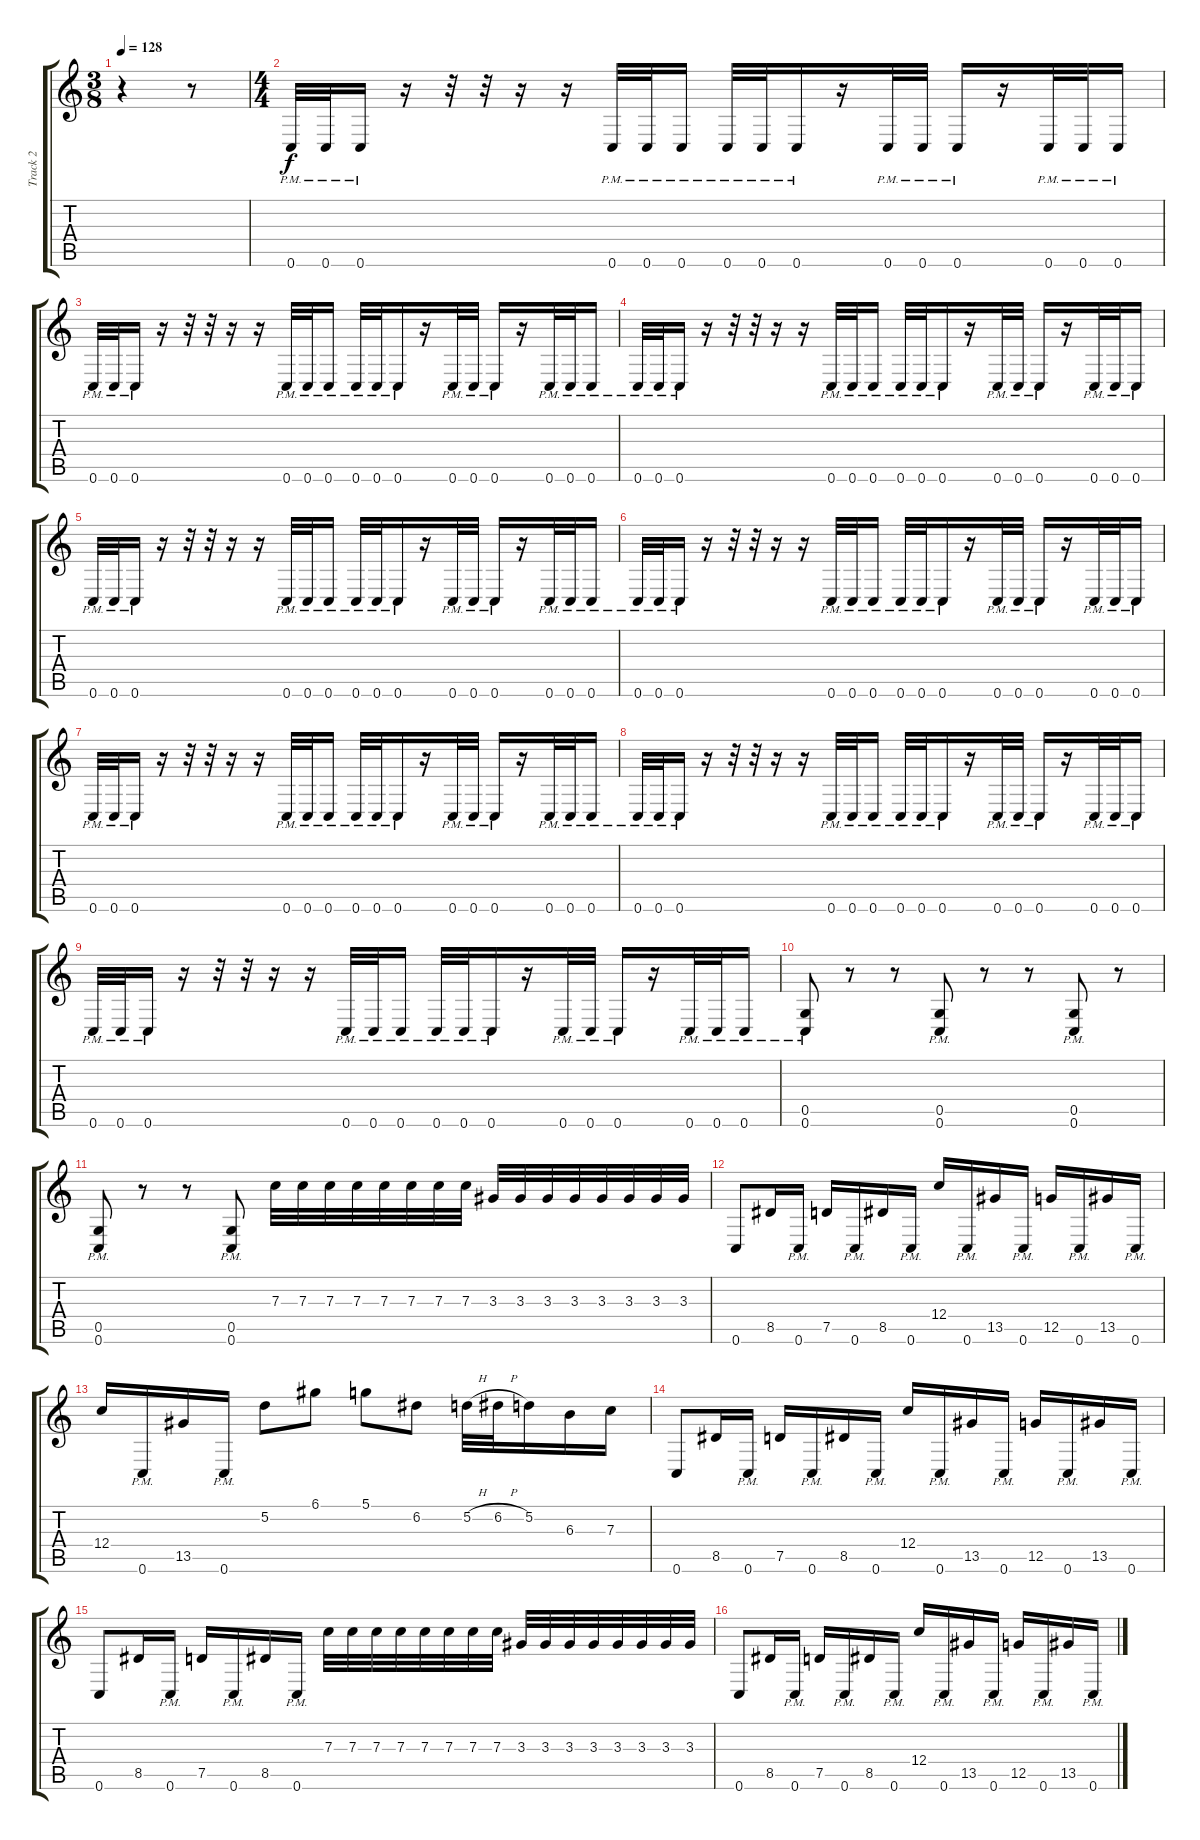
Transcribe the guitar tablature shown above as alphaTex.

\track ("Track 2" "Track 2") {instrument distortionguitar}
\staff {score tabs}
\tuning (D4 A3 F3 C3 G2 C2) {hide}
\ts (3 8)
\tempo 128
\clef g2
\ks c
r.4{dy f} r.8 |
\ts (4 4)
0.6{pm}.32 0.6{pm}.32 0.6{pm}.16 r.16 r.32 r.32 r.16 r.16 0.6{pm}.32 0.6{pm}.32 0.6{pm}.16 0.6{pm}.32 0.6{pm}.32 0.6{pm}.16 r.16 0.6{pm}.32 0.6{pm}.32 0.6{pm}.16 r.16 0.6{pm}.32 0.6{pm}.32 0.6{pm}.16 |
0.6{pm}.32 0.6{pm}.32 0.6{pm}.16 r.16 r.32 r.32 r.16 r.16 0.6{pm}.32 0.6{pm}.32 0.6{pm}.16 0.6{pm}.32 0.6{pm}.32 0.6{pm}.16 r.16 0.6{pm}.32 0.6{pm}.32 0.6{pm}.16 r.16 0.6{pm}.32 0.6{pm}.32 0.6{pm}.16 |
0.6{pm}.32 0.6{pm}.32 0.6{pm}.16 r.16 r.32 r.32 r.16 r.16 0.6{pm}.32 0.6{pm}.32 0.6{pm}.16 0.6{pm}.32 0.6{pm}.32 0.6{pm}.16 r.16 0.6{pm}.32 0.6{pm}.32 0.6{pm}.16 r.16 0.6{pm}.32 0.6{pm}.32 0.6{pm}.16 |
0.6{pm}.32 0.6{pm}.32 0.6{pm}.16 r.16 r.32 r.32 r.16 r.16 0.6{pm}.32 0.6{pm}.32 0.6{pm}.16 0.6{pm}.32 0.6{pm}.32 0.6{pm}.16 r.16 0.6{pm}.32 0.6{pm}.32 0.6{pm}.16 r.16 0.6{pm}.32 0.6{pm}.32 0.6{pm}.16 |
0.6{pm}.32 0.6{pm}.32 0.6{pm}.16 r.16 r.32 r.32 r.16 r.16 0.6{pm}.32 0.6{pm}.32 0.6{pm}.16 0.6{pm}.32 0.6{pm}.32 0.6{pm}.16 r.16 0.6{pm}.32 0.6{pm}.32 0.6{pm}.16 r.16 0.6{pm}.32 0.6{pm}.32 0.6{pm}.16 |
0.6{pm}.32 0.6{pm}.32 0.6{pm}.16 r.16 r.32 r.32 r.16 r.16 0.6{pm}.32 0.6{pm}.32 0.6{pm}.16 0.6{pm}.32 0.6{pm}.32 0.6{pm}.16 r.16 0.6{pm}.32 0.6{pm}.32 0.6{pm}.16 r.16 0.6{pm}.32 0.6{pm}.32 0.6{pm}.16 |
0.6{pm}.32 0.6{pm}.32 0.6{pm}.16 r.16 r.32 r.32 r.16 r.16 0.6{pm}.32 0.6{pm}.32 0.6{pm}.16 0.6{pm}.32 0.6{pm}.32 0.6{pm}.16 r.16 0.6{pm}.32 0.6{pm}.32 0.6{pm}.16 r.16 0.6{pm}.32 0.6{pm}.32 0.6{pm}.16 |
0.6{pm}.32 0.6{pm}.32 0.6{pm}.16 r.16 r.32 r.32 r.16 r.16 0.6{pm}.32 0.6{pm}.32 0.6{pm}.16 0.6{pm}.32 0.6{pm}.32 0.6{pm}.16 r.16 0.6{pm}.32 0.6{pm}.32 0.6{pm}.16 r.16 0.6{pm}.32 0.6{pm}.32 0.6{pm}.16 |
(0.5{pm} 0.6{pm}).8 r.8 r.8 (0.5{pm} 0.6{pm}).8 r.8 r.8 (0.5{pm} 0.6{pm}).8 r.8 |
(0.5{pm} 0.6{pm}).8 r.8 r.8 (0.5{pm} 0.6{pm}).8 7.3.32 7.3.32 7.3.32 7.3.32 7.3.32 7.3.32 7.3.32 7.3.32 3.3.32 3.3.32 3.3.32 3.3.32 3.3.32 3.3.32 3.3.32 3.3.32 |
0.6.8 8.5.16 0.6{pm}.16 7.5.16 0.6{pm}.16 8.5.16 0.6{pm}.16 12.4.16 0.6{pm}.16 13.5.16 0.6{pm}.16 12.5.16 0.6{pm}.16 13.5.16 0.6{pm}.16 |
12.4.16 0.6{pm}.16 13.5.16 0.6{pm}.16 5.2.8 6.1.8 5.1.8 6.2.8 5.2{h}.32 6.2{h}.32 5.2.16 6.3.16 7.3.16 |
0.6.8 8.5.16 0.6{pm}.16 7.5.16 0.6{pm}.16 8.5.16 0.6{pm}.16 12.4.16 0.6{pm}.16 13.5.16 0.6{pm}.16 12.5.16 0.6{pm}.16 13.5.16 0.6{pm}.16 |
0.6.8 8.5.16 0.6{pm}.16 7.5.16 0.6{pm}.16 8.5.16 0.6{pm}.16 7.3.32 7.3.32 7.3.32 7.3.32 7.3.32 7.3.32 7.3.32 7.3.32 3.3.32 3.3.32 3.3.32 3.3.32 3.3.32 3.3.32 3.3.32 3.3.32 |
0.6.8 8.5.16 0.6{pm}.16 7.5.16 0.6{pm}.16 8.5.16 0.6{pm}.16 12.4.16 0.6{pm}.16 13.5.16 0.6{pm}.16 12.5.16 0.6{pm}.16 13.5.16 0.6{pm}.16
